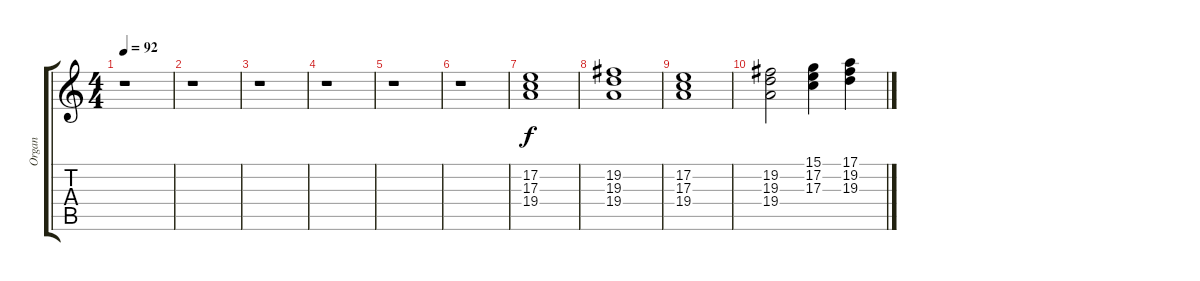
\track ("Organ" "Organ") {instrument drawbarorgan}
\staff {score tabs}
\tuning (E4 B3 G3 D3 A2 E2) {hide}
\ts (4 4)
\tempo 92
\clef g2
\ks c
r.1{dy f} |
r.1 |
r.1 |
r.1 |
r.1 |
r.1 |
(17.2 17.3 19.4).1 |
(19.2 19.3 19.4).1 |
(17.2 17.3 19.4).1 |
(19.2 19.3 19.4).2 (15.1 17.2 17.3).4 (17.1 19.2 19.3).4
